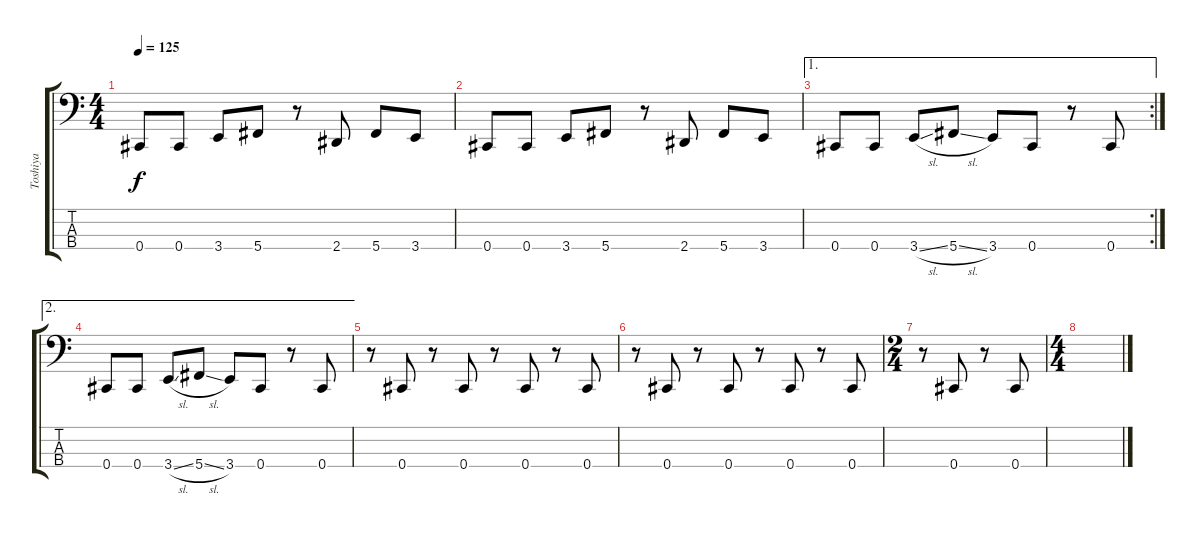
\track ("Toshiya" "Toshiya") {instrument electricbasspick}
\staff {score tabs}
\tuning (E2 B1 Gb1 Db1) {hide}
\ts (4 4)
\tempo 125
\clef f4
\ks c
0.4.8{dy f} 0.4.8 3.4.8 5.4.8 r.8 2.4.8 5.4.8 3.4.8 |
0.4.8 0.4.8 3.4.8 5.4.8 r.8 2.4.8 5.4.8 3.4.8 |
\ae 1
\rc 2
0.4.8 0.4.8 3.4{sl}.8 5.4{sl}.8 3.4.8 0.4.8 r.8 0.4.8 |
\ae 2
0.4.8 0.4.8 3.4{sl}.8 5.4{sl}.8 3.4.8 0.4.8 r.8 0.4.8 |
r.8 0.4.8 r.8 0.4.8 r.8 0.4.8 r.8 0.4.8 |
r.8 0.4.8 r.8 0.4.8 r.8 0.4.8 r.8 0.4.8 |
\ts (2 4)
r.8 0.4.8 r.8 0.4.8 |
\ts (4 4)
